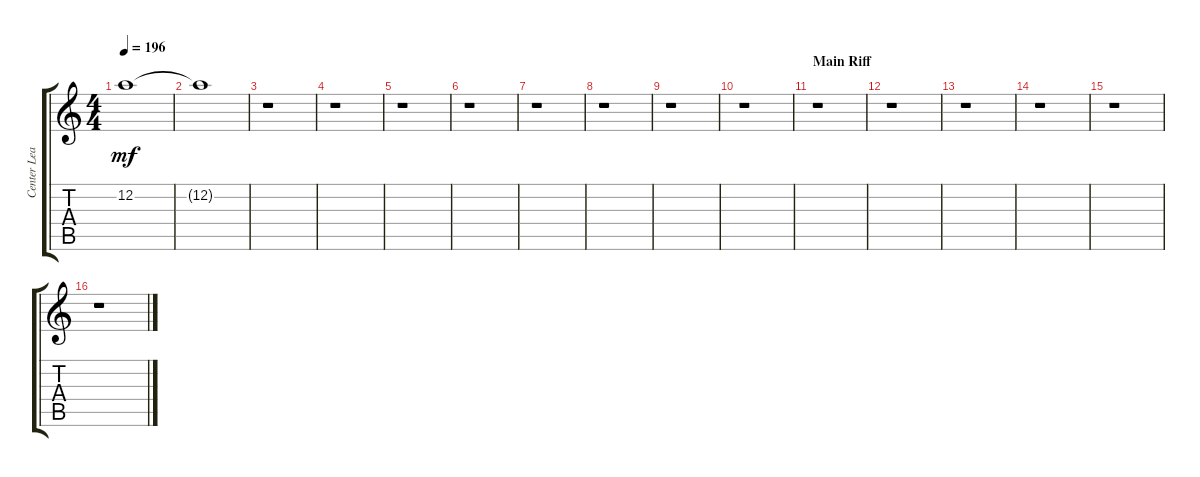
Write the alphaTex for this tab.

\track ("Center Lead 2" "Center Lea") {instrument overdrivenguitar}
\staff {score tabs}
\tuning (D4 A3 F3 C3 G2 C2) {hide}
\ts (4 4)
\tempo 196
\clef g2
\ks aminor
12.2{t}.1{dy mf} |
12.2{t}.1 |
r.1 |
r.1 |
r.1 |
r.1 |
r.1 |
r.1 |
r.1 |
r.1 |
\section ("" "Main Riff")
r.1 |
r.1 |
r.1 |
r.1 |
r.1 |
r.1
